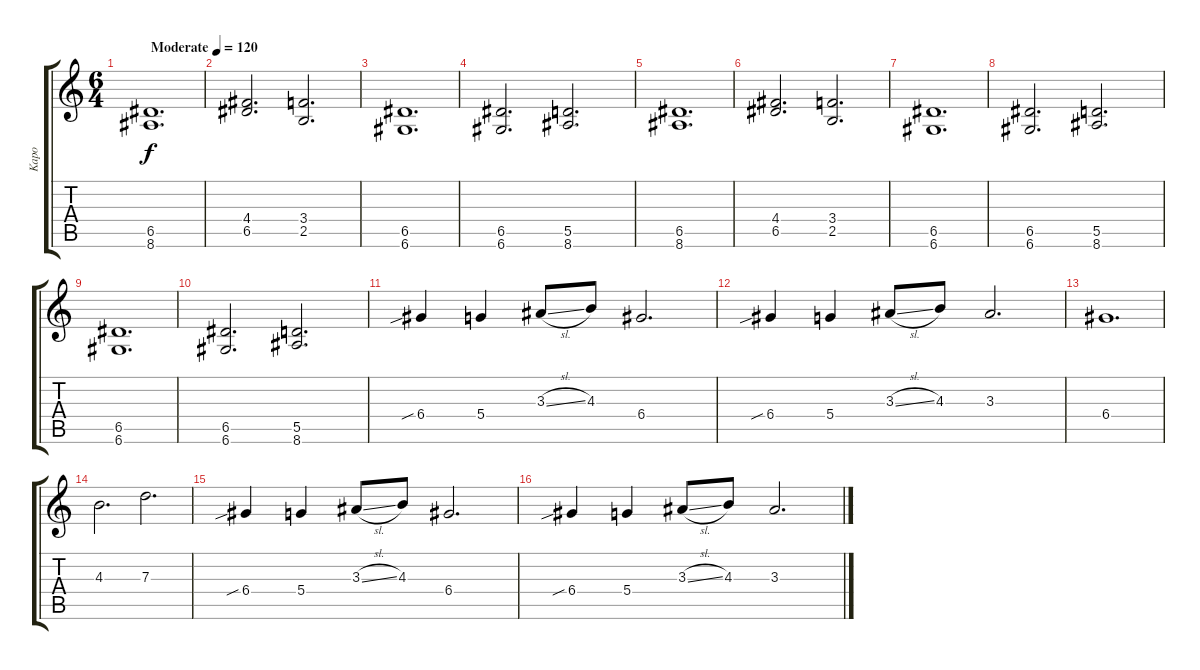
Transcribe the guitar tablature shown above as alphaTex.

\track ("Kapo" "Kapo") {instrument distortionguitar}
\staff {score tabs}
\tuning (E4 B3 G3 D3 A2 D2) {hide}
\ts (6 4)
\tempo (120 "Moderate")
\clef g2
\ks c
(6.5 8.6).1{d dy f instrument distortionguitar} |
(4.4 6.5).2{d} (3.4 2.5).2{d} |
(6.5 6.6).1{d} |
(6.5 6.6).2{d} (5.5 8.6).2{d} |
(6.5 8.6).1{d} |
(4.4 6.5).2{d} (3.4 2.5).2{d} |
(6.5 6.6).1{d} |
(6.5 6.6).2{d} (5.5 8.6).2{d} |
(6.5 6.6).1{d} |
(6.5 6.6).2{d} (5.5 8.6).2{d} |
6.4{sib}.4 5.4.4 3.3{sl}.8 4.3.8 6.4.2{d} |
6.4{sib}.4 5.4.4 3.3{sl}.8 4.3.8 3.3.2{d} |
6.4.1{d} |
4.3.2{d} 7.3.2{d} |
6.4{sib}.4 5.4.4 3.3{sl}.8 4.3.8 6.4.2{d} |
6.4{sib}.4 5.4.4 3.3{sl}.8 4.3.8 3.3.2{d}
